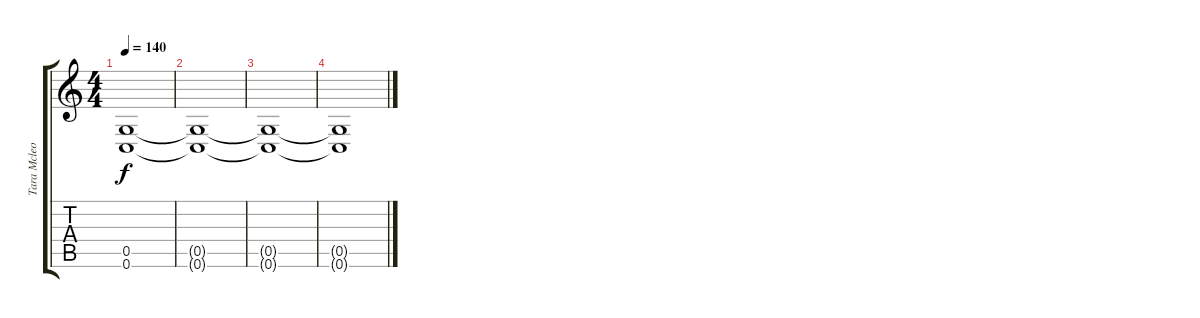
\track ("Tara Mcleod" "Tara Mcleo") {instrument distortionguitar}
\staff {score tabs}
\tuning (D4 A3 F3 C3 G2 C2) {hide}
\ts (4 4)
\tempo 140
\clef g2
\ks c
(0.5 0.6).1{dy f} |
(0.5{t} 0.6{t}).1{volume 0} |
(0.5{t} 0.6{t}).1 |
(0.5{t} 0.6{t}).1
